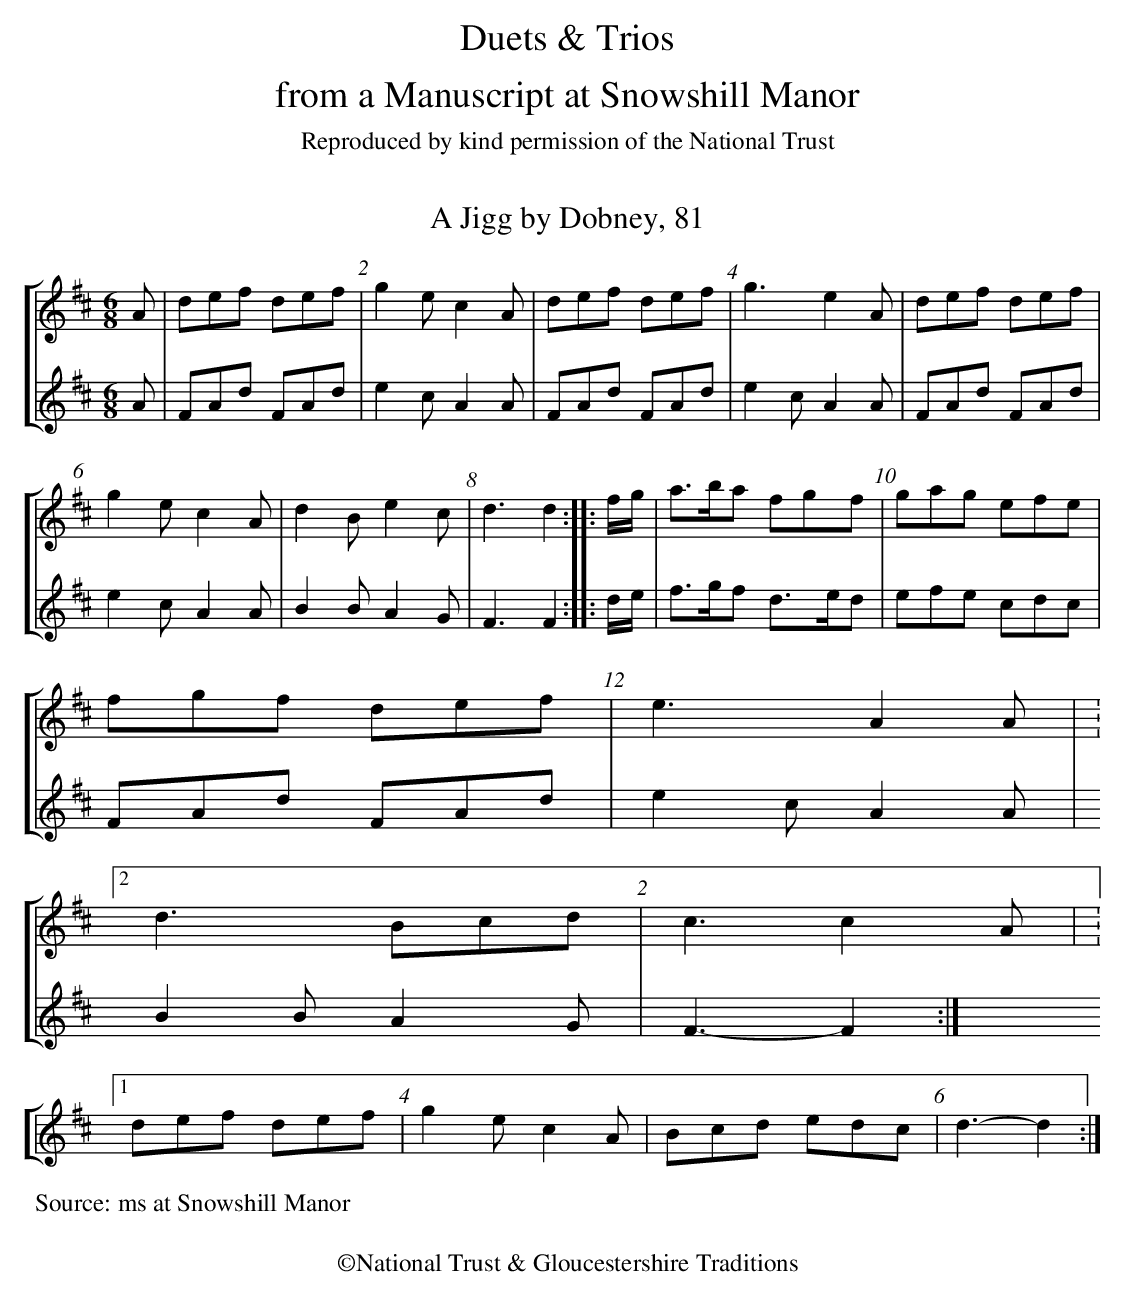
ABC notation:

X:1
T:Jigg by Dobney, 81, A
%%staves [1 2]
M:6/8
L:1/8
K:D
V:1
A | def def | g2 e c2 A | def def | g3 e2 A |def def |
V:2
A | FAd FAd | e2 c A2 A | FAd FAd | e2 c A2 A |FAd FAd |
V:1
g2 e c2 A | d2 B e2 c | d3 d2 :: f/g/ |\
a>ba fgf | gag efe |
V:2
e2 c A2 A | B2 B A2 G | F3 F2 :: d/e/ |\
f>gf d>ed | efe cdc |
V:1
fgf def | e3 A2 A |\
V:2
d3 Bcd | c3 c2 A |\
V:1
def def | g2 e c2 A | Bcd edc | d3-d2 :|
V:2
FAd FAd | e2 c A2 A | B2 B A2 G | F3-F2 :|
